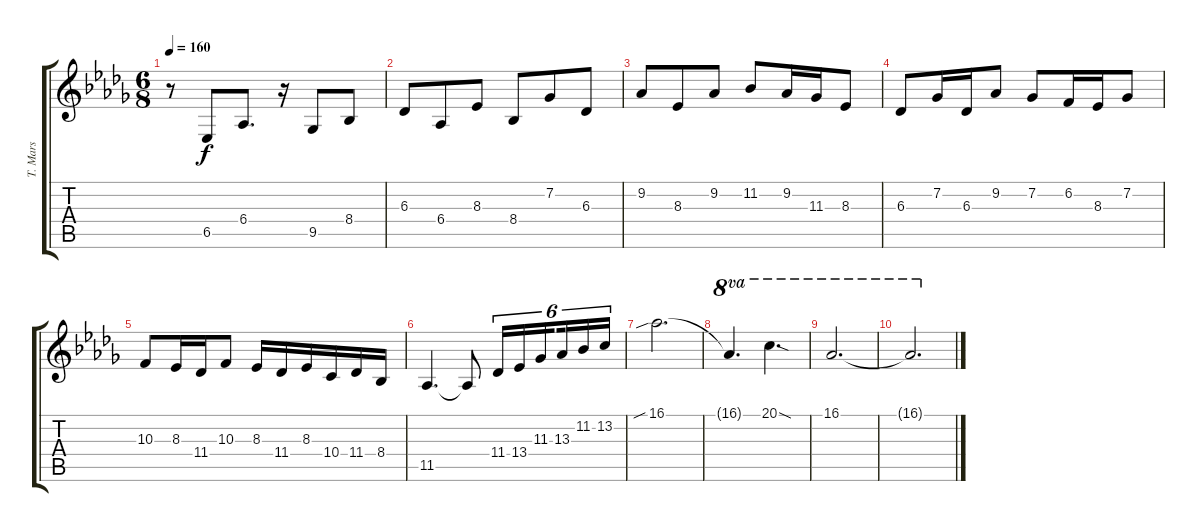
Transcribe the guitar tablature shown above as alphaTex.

\track ("T. Mars" "T. Mars") {instrument synthbrass1}
\staff {score tabs}
\tuning (E4 B3 G3 D3 A2 E2) {hide}
\ts (6 8)
\tempo 160
\clef g2
\ks db
r.8{dy f} 6.5.8 6.4.8{d} r.16 9.5.8 8.4.8 |
6.3.8 6.4.8 8.3.8 8.4.8 7.2.8 6.3.8 |
9.2.8 8.3.8 9.2.8 11.2.8 9.2.16 11.3.16 8.3.8 |
6.3.8 7.2.16 6.3.16 9.2.8 7.2.8 6.2.16 8.3.16 7.2.8 |
10.3.8 8.3.16 11.4.16 10.3.8 8.3.16 11.4.16 8.3.16 10.4.16 11.4.16 8.4.16 |
11.5.4{d} 11.5{t}.8 11.4.16{tu (6 4)} 13.4.16{tu (6 4)} 11.3.16{tu (6 4) beam splitsecondary} 13.3.16{tu (6 4)} 11.2.16{tu (6 4)} 13.2.16{tu (6 4)} |
16.1{sib}.2{d} |
16.1{t}.4{d ot 8va} 20.1{sod}.4{d ot 8va} |
16.1.2{d ot 8va} |
16.1{t}.2{d ot 8va}
